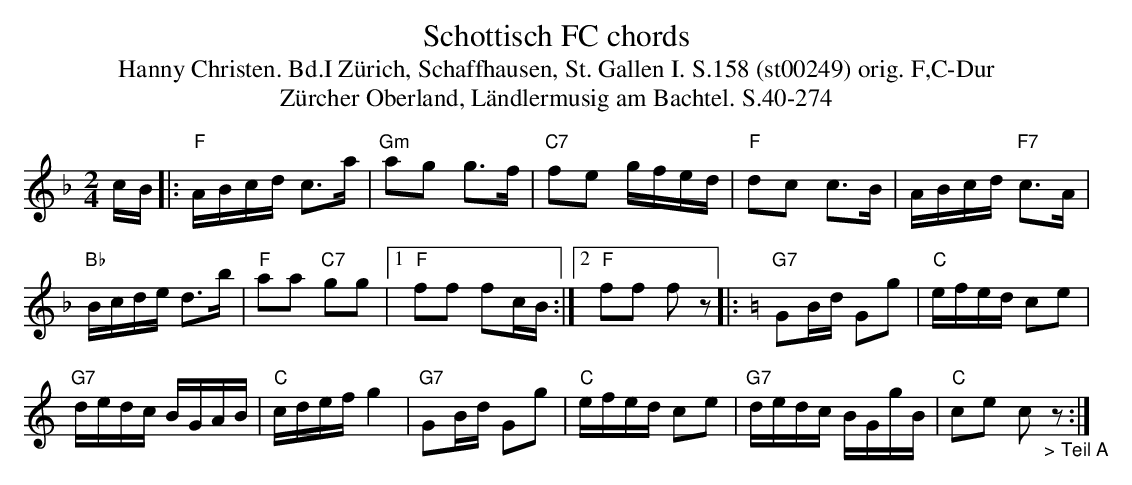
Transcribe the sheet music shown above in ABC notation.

X:1
T: Schottisch FC chords
T:Hanny Christen. Bd.I Zürich, Schaffhausen, St. Gallen I. S.158 (st00249) orig. F,C-Dur
T: Z\"urcher Oberland, L\"andlermusig am Bachtel. S.40-274
M:2/4
L:1/16
K:F %%MIDI gchordon
cB |: "F"ABcd c3a | "Gm"a2g2 g3f | "C7"f2e2 gfed | "F"d2c2 c3B | ABcd "F7"c3A |
"Bb"Bcde d3b | "F"a2a2 "C7"g2g2 |1 "F"f2f2 f2cB :|2 "F"f2f2 f2z2 |: [K:C]   "G7"G2Bd G2g2 | "C"efed c2e2 |
"G7"dedc BGAB | "C"cdef g4 | "G7"G2Bd G2g2 | "C"efed c2e2 | "G7"dedc BGgB | "C"c2e2 c2"_> Teil A"z2 :|
